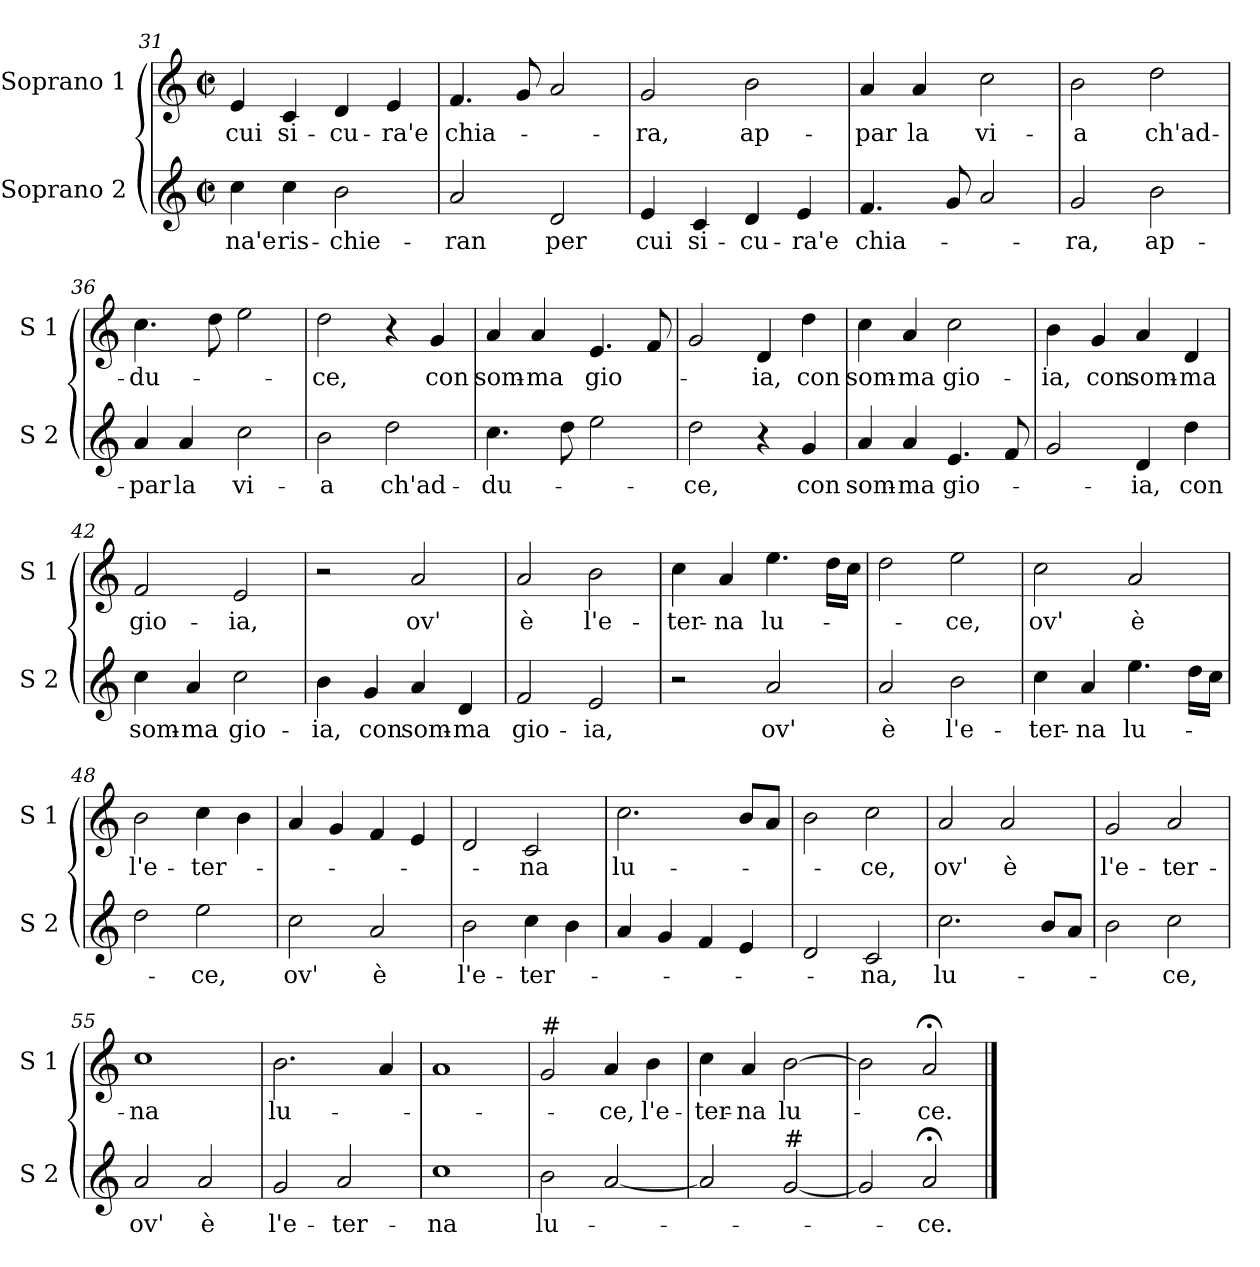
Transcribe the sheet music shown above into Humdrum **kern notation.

**kern	**text	**kern	**text
*part2	*part2	*part1	*part1
*staff2	*staff2	*staff1	*staff1
*I"Soprano 2	*	*I"Soprano 1	*
*I'S 2	*	*I'S 1	*
*clefG2	*	*clefG2	*
*k[]	*	*k[]	*
*C:	*	*C:	*
*M2/2	*	*M2/2	*
*met(c|)	*	*met(c|)	*
=31	=31	=31	=31
!	!LO:LY:b	!	!LO:LY:b
4cc\	-na'e	4e/	cui
!	!LO:LY:b	!	!LO:LY:b
4cc\	ris-	4c/	si-
!	!LO:LY:b	!	!LO:LY:b
2b\	-chie-	4d/	-cu-
!	!	!	!LO:LY:b
.	.	4e/	-ra'e
!!LO:LB:g=z
=32	=32	=32	=32
!	!LO:LY:b	!	!LO:LY:b
2a/	-ran	4.f/	chia-
.	.	8g/	.
!	!LO:LY:b	!	!
2d/	per	2a/	.
=33	=33	=33	=33
!	!LO:LY:b	!	!LO:LY:b
4e/	cui	2g/	-ra,
!	!LO:LY:b	!	!
4c/	si-	.	.
!	!LO:LY:b	!	!LO:LY:b
4d/	-cu-	2b\	ap-
!	!LO:LY:b	!	!
4e/	-ra'e	.	.
=34	=34	=34	=34
!	!LO:LY:b	!	!LO:LY:b
4.f/	chia-	4a/	-par
!	!	!	!LO:LY:b
.	.	4a/	la
8g/	.	.	.
!	!	!	!LO:LY:b
2a/	.	2cc\	vi-
=35	=35	=35	=35
!	!LO:LY:b	!	!LO:LY:b
2g/	-ra,	2b\	-a
!	!LO:LY:b	!	!LO:LY:b
2b\	ap-	2dd\	ch'ad-
=36	=36	=36	=36
!	!LO:LY:b	!	!LO:LY:b
4a/	-par	4.cc\	-du-
!	!LO:LY:b	!	!
4a/	la	.	.
.	.	8dd\	.
!	!LO:LY:b	!	!
2cc\	vi-	2ee\	.
!!LO:LB:g=z
=37	=37	=37	=37
!	!LO:LY:b	!	!LO:LY:b
2b\	-a	2dd\	-ce,
!	!LO:LY:b	!	!
2dd\	ch'ad-	4r	.
!	!	!	!LO:LY:b
.	.	4g/	con
=38	=38	=38	=38
!	!LO:LY:b	!	!LO:LY:b
4.cc\	-du-	4a/	som-
!	!	!	!LO:LY:b
.	.	4a/	-ma
8dd\	.	.	.
!	!	!	!LO:LY:b
2ee\	.	4.e/	gio-
.	.	8f/	.
=39	=39	=39	=39
!	!LO:LY:b	!	!
2dd\	-ce,	2g/	.
!	!	!	!LO:LY:b
4r	.	4d/	-ia,
!	!LO:LY:b	!	!LO:LY:b
4g/	con	4dd\	con
=40	=40	=40	=40
!	!LO:LY:b	!	!LO:LY:b
4a/	som-	4cc\	som-
!	!LO:LY:b	!	!LO:LY:b
4a/	-ma	4a/	-ma
!	!LO:LY:b	!	!LO:LY:b
4.e/	gio-	2cc\	gio-
8f/	.	.	.
=41	=41	=41	=41
!	!	!	!LO:LY:b
2g/	.	4b\	-ia,
!	!	!	!LO:LY:b
.	.	4g/	con
!	!LO:LY:b	!	!LO:LY:b
4d/	-ia,	4a/	som-
!	!LO:LY:b	!	!LO:LY:b
4dd\	con	4d/	-ma
!!LO:LB:g=z
=42	=42	=42	=42
!	!LO:LY:b	!	!LO:LY:b
4cc\	som-	2f/	gio-
!	!LO:LY:b	!	!
4a/	-ma	.	.
!	!LO:LY:b	!	!LO:LY:b
2cc\	gio-	2e/	-ia,
=43	=43	=43	=43
!	!LO:LY:b	!	!
4b\	-ia,	2r	.
!	!LO:LY:b	!	!
4g/	con	.	.
!	!LO:LY:b	!	!LO:LY:b
4a/	som-	2a/	ov'
!	!LO:LY:b	!	!
4d/	-ma	.	.
=44	=44	=44	=44
!	!LO:LY:b	!	!LO:LY:b
2f/	gio-	2a/	è
!	!LO:LY:b	!	!LO:LY:b
2e/	-ia,	2b\	l'e-
=45	=45	=45	=45
!	!	!	!LO:LY:b
2r	.	4cc\	-ter-
!	!	!	!LO:LY:b
.	.	4a/	-na
!	!LO:LY:b	!	!LO:LY:b
2a/	ov'	4.ee\	lu-
.	.	16dd\LL	.
.	.	16cc\JJ	.
=46	=46	=46	=46
!	!LO:LY:b	!	!
2a/	è	2dd\	.
!	!LO:LY:b	!	!LO:LY:b
2b\	l'e-	2ee\	-ce,
!!LO:PB:g=z
=47	=47	=47	=47
!	!LO:LY:b	!	!LO:LY:b
4cc\	-ter-	2cc\	ov'
!	!LO:LY:b	!	!
4a/	-na	.	.
!	!LO:LY:b	!	!LO:LY:b
4.ee\	lu-	2a/	è
16dd\LL	.	.	.
16cc\JJ	.	.	.
=48	=48	=48	=48
!	!	!	!LO:LY:b
2dd\	.	2b\	l'e-
!	!LO:LY:b	!	!LO:LY:b
2ee\	-ce,	4cc\	-ter-
.	.	4b\	.
=49	=49	=49	=49
!	!LO:LY:b	!	!
2cc\	ov'	4a/	.
.	.	4g/	.
!	!LO:LY:b	!	!
2a/	è	4f/	.
.	.	4e/	.
=50	=50	=50	=50
!	!LO:LY:b	!	!
2b\	l'e-	2d/	.
!	!LO:LY:b	!	!LO:LY:b
4cc\	-ter-	2c/	-na
4b\	.	.	.
=51	=51	=51	=51
!	!	!	!LO:LY:b
4a/	.	2.cc\	lu-
4g/	.	.	.
4f/	.	.	.
4e/	.	8b/L	.
.	.	8a/J	.
!!LO:LB:g=z
=52	=52	=52	=52
2d/	.	2b\	.
!	!LO:LY:b	!	!LO:LY:b
2c/	-na,	2cc\	-ce,
=53	=53	=53	=53
!	!LO:LY:b	!	!LO:LY:b
2.cc\	lu-	2a/	ov'
!	!	!	!LO:LY:b
.	.	2a/	è
8b/L	.	.	.
8a/J	.	.	.
=54	=54	=54	=54
!	!	!	!LO:LY:b
2b\	.	2g/	l'e-
!	!LO:LY:b	!	!LO:LY:b
2cc\	-ce,	2a/	-ter-
=55	=55	=55	=55
!	!LO:LY:b	!	!LO:LY:b
2a/	ov'	1cc	-na
!	!LO:LY:b	!	!
2a/	è	.	.
=56	=56	=56	=56
!	!LO:LY:b	!	!LO:LY:b
2g/	l'e-	2.b\	lu-
!	!LO:LY:b	!	!
2a/	-ter-	.	.
.	.	4a/	.
!!LO:LB:g=z
=57	=57	=57	=57
!	!LO:LY:b	!	!
1cc	-na	1a	.
=58	=58	=58	=58
!	!	!LO:TX:a:t=#	!
!	!LO:LY:b	!	!
2b\	lu-	2g/	.
!	!	!	!LO:LY:b
[2a/	.	4a/	-ce,
!	!	!	!LO:LY:b
.	.	4b\	l'e-
=59	=59	=59	=59
!	!	!	!LO:LY:b
2a/]	.	4cc\	-ter-
!	!	!	!LO:LY:b
.	.	4a/	-na
!LO:TX:a:t=#	!	!	!
!	!	!	!LO:LY:b
[2g/	.	[2b\	lu-
=60	=60	=60	=60
2g/]	.	2b\]	.
!	!LO:LY:b	!	!LO:LY:b
2a;</	-ce.	2a;</	-ce.
==	==	==	==
*-	*-	*-	*-
